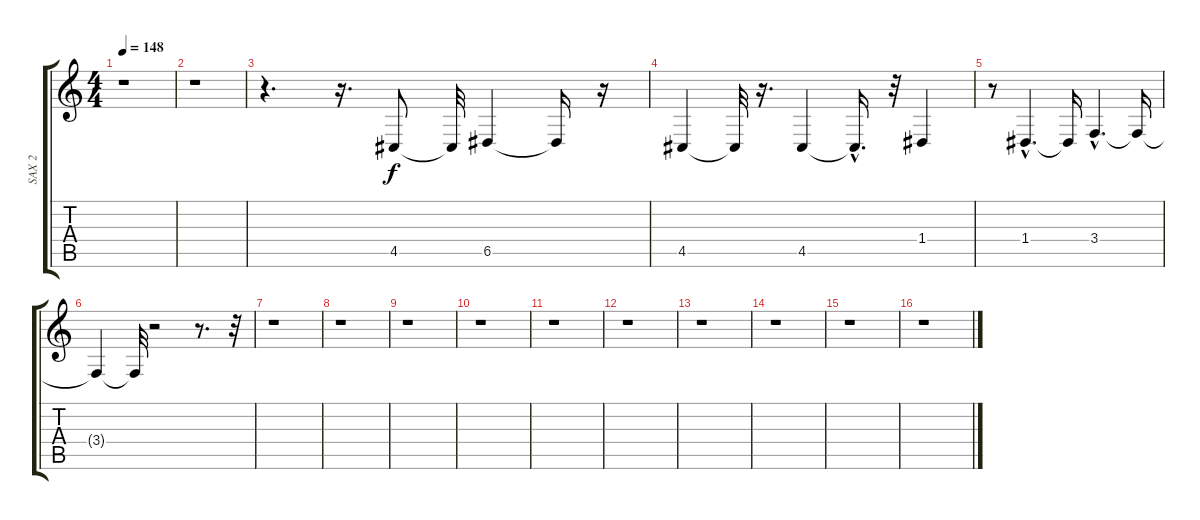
\track ("SAX 2" "SAX 2") {instrument tenorsax}
\staff {score tabs}
\tuning (E4 B3 G3 D3 A2 E2) {hide}
\ts (4 4)
\tempo 148
\clef g2
\ks c
r.1{dy f} |
r.1 |
r.4{d} r.16{d} 4.5.8 4.5{t}.32 6.5.4 6.5{t}.16 r.16 |
4.5.4 4.5{t}.32 r.16{d} 4.5.4 4.5{hac t}.16{d} r.32 1.4.4 |
r.8 1.4{hac}.4{d} 1.4{t}.16 3.4{hac}.4{d} 3.4{t}.16 |
3.4{t}.4 3.4{t}.32 r.2 r.8{d} r.32 |
r.1 |
r.1 |
r.1 |
r.1 |
r.1 |
r.1 |
r.1 |
r.1 |
r.1 |
r.1
